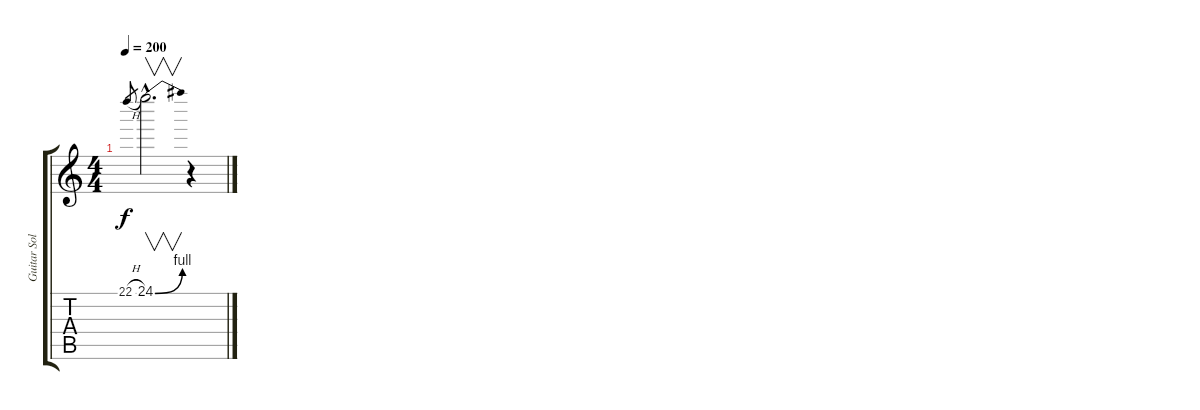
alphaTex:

\track ("Guitar Solo" "Guitar Sol") {instrument distortionguitar}
\staff {score tabs}
\tuning (E4 B3 G3 D3 A2 E2) {hide}
\ts (4 4)
\tempo 200
\clef g2
\ks c
22.1{h}.8{gr dy f} 24.1{be (bend 0 0 60 4) hac}.2{v d} r.4
